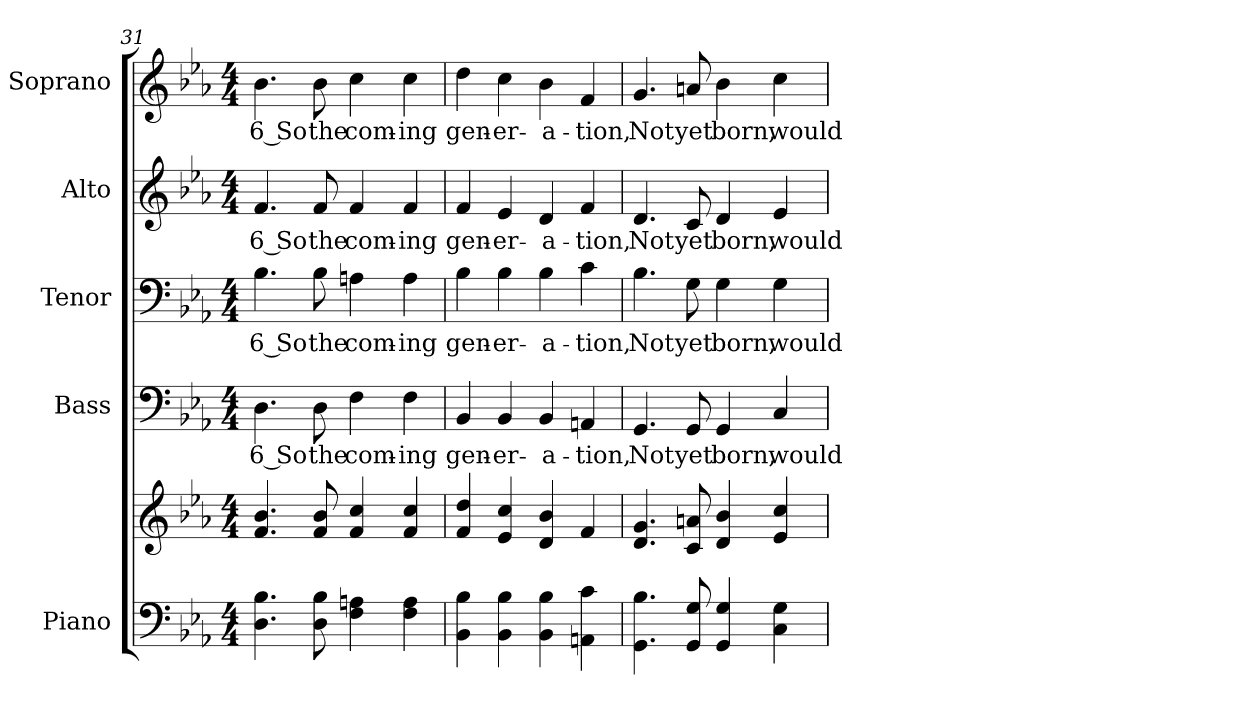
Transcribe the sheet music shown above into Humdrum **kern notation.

**kern	**kern	**kern	**text	**kern	**text	**kern	**text	**kern	**text
*part5	*part5	*part4	*part4	*part3	*part3	*part2	*part2	*part1	*part1
*staff6	*staff5	*staff4	*staff4	*staff3	*staff3	*staff2	*staff2	*staff1	*staff1
*I"Piano	*	*I"Bass	*	*I"Tenor	*	*I"Alto	*	*I"Soprano	*
*I'Pno.	*	*I'B.	*	*I'T.	*	*I'A.	*	*I'S.	*
!!LO:LB:g=z
*clefF4	*clefG2	*clefF4	*	*clefF4	*	*clefG2	*	*clefG2	*
*k[b-e-a-]	*k[b-e-a-]	*k[b-e-a-]	*	*k[b-e-a-]	*	*k[b-e-a-]	*	*k[b-e-a-]	*
*E-:	*E-:	*E-:	*	*E-:	*	*E-:	*	*E-:	*
*M4/4	*M4/4	*M4/4	*	*M4/4	*	*M4/4	*	*M4/4	*
=31	=31	=31	=31	=31	=31	=31	=31	=31	=31
!	!	!	!LO:LY:b:color=#000000	!	!	!	!	!	!
!	!	!	!	!	!LO:LY:b:color=#000000	!	!	!	!
!	!	!	!	!	!	!	!LO:LY:b:color=#000000	!	!
!	!	!	!	!	!	!	!	!	!LO:LY:b:color=#000000
4.Di\ 4.B-i	4.fi/ 4.b-i	4.Di\	6 So	4.B-i\	6 So	4.fi/	6 So	4.b-i\	6 So
!	!	!	!LO:LY:b:color=#000000	!	!	!	!	!	!
!	!	!	!	!	!LO:LY:b:color=#000000	!	!	!	!
!	!	!	!	!	!	!	!LO:LY:b:color=#000000	!	!
!	!	!	!	!	!	!	!	!	!LO:LY:b:color=#000000
8Di\ 8B-i	8fi/ 8b-i	8Di\	the	8B-i\	the	8fi/	the	8b-i\	the
!	!	!	!LO:LY:b:color=#000000	!	!	!	!	!	!
!	!	!	!	!	!LO:LY:b:color=#000000	!	!	!	!
!	!	!	!	!	!	!	!LO:LY:b:color=#000000	!	!
!	!	!	!	!	!	!	!	!	!LO:LY:b:color=#000000
4Fi\ 4Ani	4fi/ 4cci	4Fi\	com-	4Ani\	com-	4fi/	com-	4cci\	com-
!	!	!	!LO:LY:b:color=#000000	!	!	!	!	!	!
!	!	!	!	!	!LO:LY:b:color=#000000	!	!	!	!
!	!	!	!	!	!	!	!LO:LY:b:color=#000000	!	!
!	!	!	!	!	!	!	!	!	!LO:LY:b:color=#000000
4Fi\ 4Ai	4fi/ 4cci	4Fi\	-ing	4Ai\	-ing	4fi/	-ing	4cci\	-ing
=32	=32	=32	=32	=32	=32	=32	=32	=32	=32
!	!	!	!LO:LY:b:color=#000000	!	!	!	!	!	!
!	!	!	!	!	!LO:LY:b:color=#000000	!	!	!	!
!	!	!	!	!	!	!	!LO:LY:b:color=#000000	!	!
!	!	!	!	!	!	!	!	!	!LO:LY:b:color=#000000
4BB-i\ 4B-i	4fi/ 4ddi	4BB-i/	gen-	4B-i\	gen-	4fi/	gen-	4ddi\	gen-
!	!	!	!LO:LY:b:color=#000000	!	!	!	!	!	!
!	!	!	!	!	!LO:LY:b:color=#000000	!	!	!	!
!	!	!	!	!	!	!	!LO:LY:b:color=#000000	!	!
!	!	!	!	!	!	!	!	!	!LO:LY:b:color=#000000
4BB-i\ 4B-i	4e-i/ 4cci	4BB-i/	-er-	4B-i\	-er-	4e-i/	-er-	4cci\	-er-
!	!	!	!LO:LY:b:color=#000000	!	!	!	!	!	!
!	!	!	!	!	!LO:LY:b:color=#000000	!	!	!	!
!	!	!	!	!	!	!	!LO:LY:b:color=#000000	!	!
!	!	!	!	!	!	!	!	!	!LO:LY:b:color=#000000
4BB-i\ 4B-i	4di/ 4b-i	4BB-i/	-a-	4B-i\	-a-	4di/	-a-	4b-i\	-a-
!	!	!	!LO:LY:b:color=#000000	!	!	!	!	!	!
!	!	!	!	!	!LO:LY:b:color=#000000	!	!	!	!
!	!	!	!	!	!	!	!LO:LY:b:color=#000000	!	!
!	!	!	!	!	!	!	!	!	!LO:LY:b:color=#000000
4AAni\ 4ci	4fi/	4AAni/	-tion,	4ci\	-tion,	4fi/	-tion,	4fi/	-tion,
=33	=33	=33	=33	=33	=33	=33	=33	=33	=33
!	!	!	!LO:LY:b:color=#000000	!	!	!	!	!	!
!	!	!	!	!	!LO:LY:b:color=#000000	!	!	!	!
!	!	!	!	!	!	!	!LO:LY:b:color=#000000	!	!
!	!	!	!	!	!	!	!	!	!LO:LY:b:color=#000000
4.GGi\ 4.B-i	4.di/ 4.gi	4.GGi/	Not	4.B-i\	Not	4.di/	Not	4.gi/	Not
!	!	!	!LO:LY:b:color=#000000	!	!	!	!	!	!
!	!	!	!	!	!LO:LY:b:color=#000000	!	!	!	!
!	!	!	!	!	!	!	!LO:LY:b:color=#000000	!	!
!	!	!	!	!	!	!	!	!	!LO:LY:b:color=#000000
8GGi/ 8Gi	8ci/ 8ani	8GGi/	yet	8Gi\	yet	8ci/	yet	8ani/	yet
!	!	!	!LO:LY:b:color=#000000	!	!	!	!	!	!
!	!	!	!	!	!LO:LY:b:color=#000000	!	!	!	!
!	!	!	!	!	!	!	!LO:LY:b:color=#000000	!	!
!	!	!	!	!	!	!	!	!	!LO:LY:b:color=#000000
4GGi/ 4Gi	4di/ 4b-i	4GGi/	born,	4Gi\	born,	4di/	born,	4b-i\	born,
!	!	!	!LO:LY:b:color=#000000	!	!	!	!	!	!
!	!	!	!	!	!LO:LY:b:color=#000000	!	!	!	!
!	!	!	!	!	!	!	!LO:LY:b:color=#000000	!	!
!	!	!	!	!	!	!	!	!	!LO:LY:b:color=#000000
4Ci\ 4Gi	4e-i/ 4cci	4Ci/	would	4Gi\	would	4e-i/	would	4cci\	would
=	=	=	=	=	=	=	=	=	=
*-	*-	*-	*-	*-	*-	*-	*-	*-	*-
